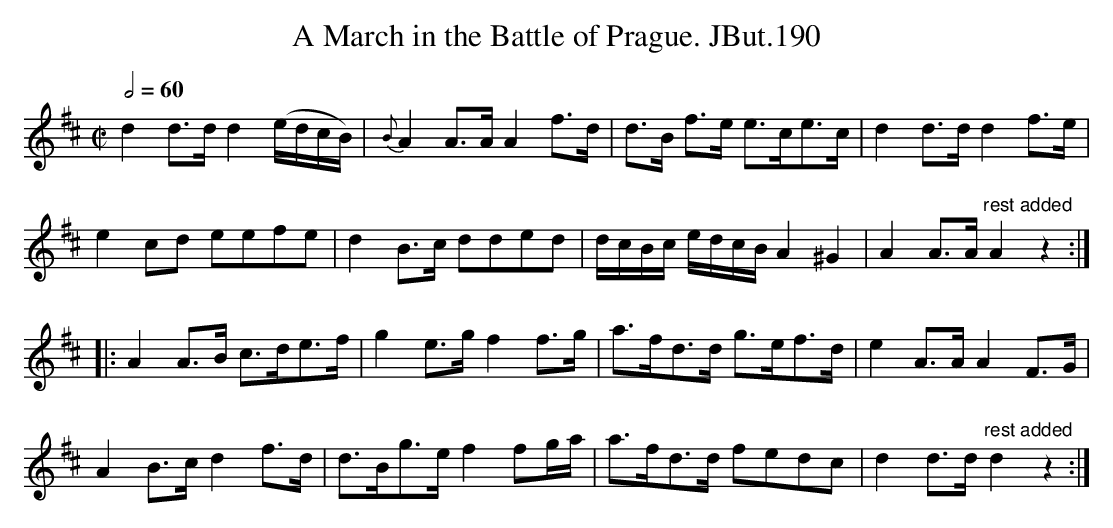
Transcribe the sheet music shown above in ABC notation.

X:1
T:March in the Battle of Prague. JBut.190, A
M:C|
L:1/8
Q:1/2=60
K:D
d2d>dd2(e/d/c/B/)|{B}A2A>AA2f>d|d>B f>e e>ce>c|d2d>dd2f>e|
e2cd eefe|d2B>c dded|d/c/B/c/ e/d/c/B/A2^G2|A2A>A"rest added"A2z2:|
|:A2A>B c>de>f|g2e>g f2f>g|a>fd>d g>ef>d|e2A>AA2F>G|
A2B>cd2f>d|d>Bg>e f2fg/a/|a>fd>d fedc|d2d>d"rest added"d2z2:|
